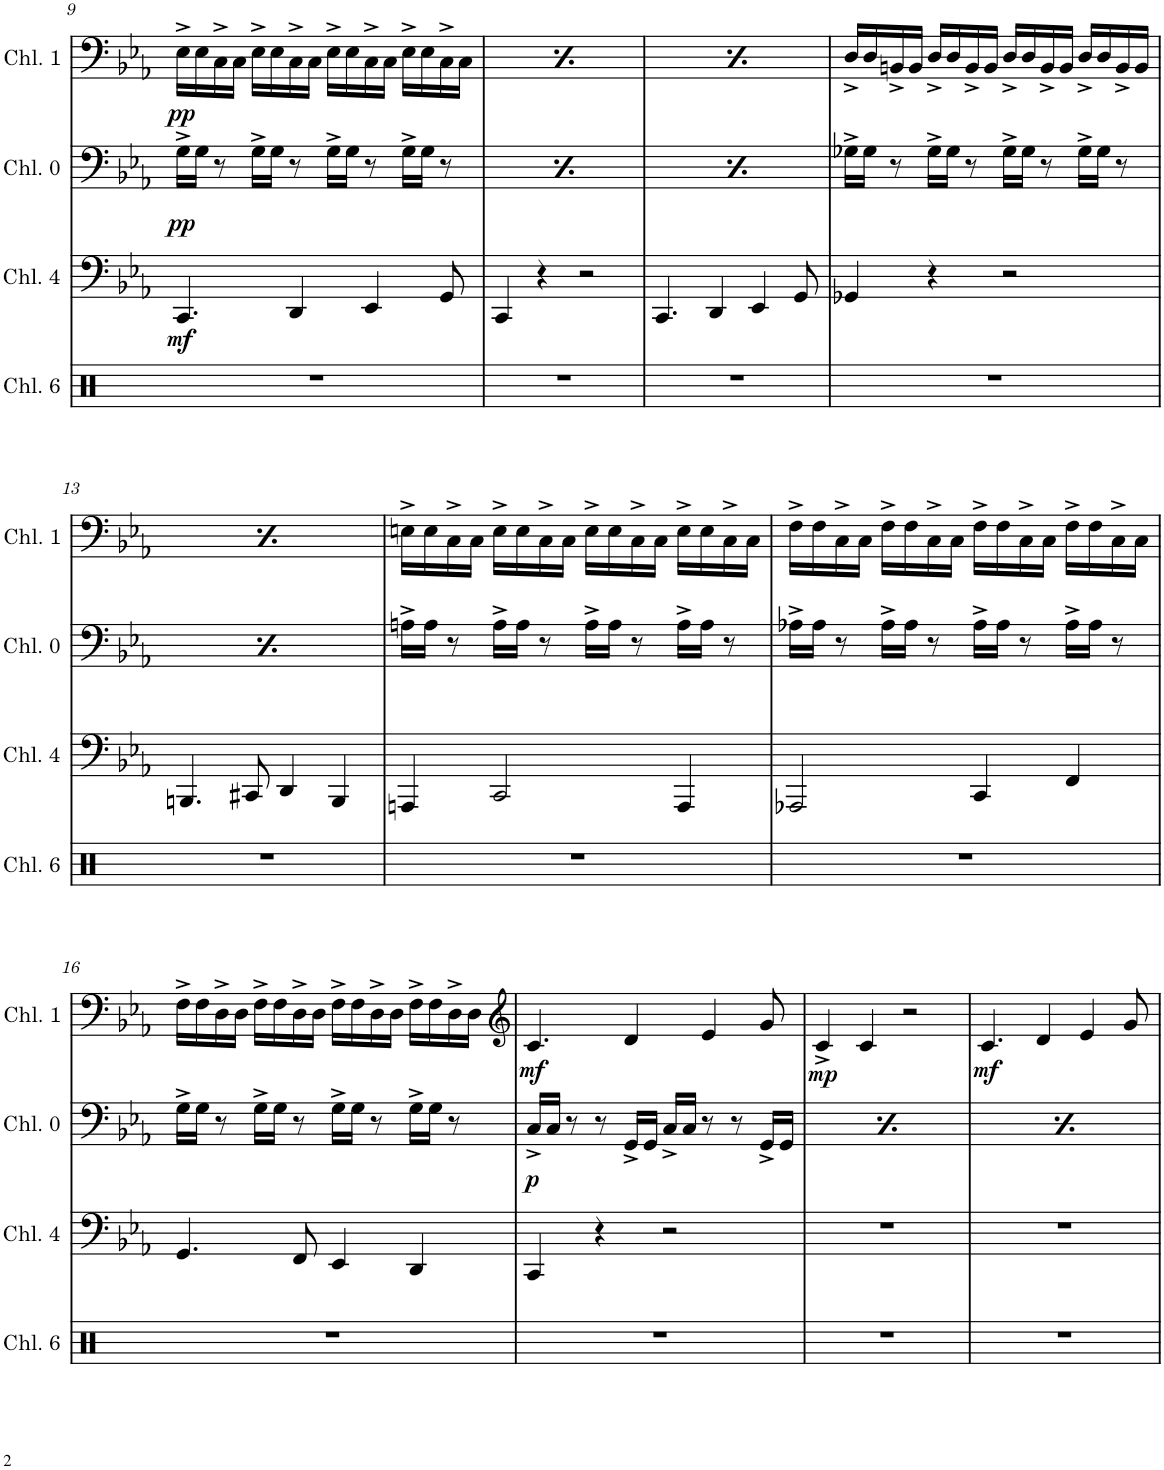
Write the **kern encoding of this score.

**kern	**kern	**dynam	**kern	**dynam	**kern	**dynam
*part4	*part3	*part3	*part2	*part2	*part1	*part1
*staff4	*staff3	*staff3	*staff2	*staff2	*staff1	*staff1
*I"Channel 6	*I"Channel 4	*	*I"Channel 0	*	*I"Channel 1	*
*I'Chl. 6	*I'Chl. 4	*	*I'Chl. 0	*	*I'Chl. 1	*
!!LO:PB:g=z
*clefX	*clefF4	*	*clefG2	*	*clefG^2	*
*k[]	*k[b-e-a-]	*	*k[b-e-a-]	*	*k[b-e-a-]	*
*M4/4	*M4/4	*	*M4/4	*	*M4/4	*
*met(c)	*met(c)	*	*met(c)	*	*met(c)	*
=9	=9	=9	=9	=9	=9	=9
!	!	!LO:DY:b	!	!LO:DY:b	!	!LO:DY:b
1r	4.CC/	mf	16G^\LL	pp	16E-^\LL	pp
.	.	.	16G\JJ	.	16E-\	.
.	.	.	8r	.	16C^\	.
.	.	.	.	.	16C\JJ	.
.	.	.	16G^\LL	.	16E-^\LL	.
.	.	.	16G\JJ	.	16E-\	.
.	4DD/	.	8r	.	16C^\	.
.	.	.	.	.	16C\JJ	.
.	.	.	16G^\LL	.	16E-^\LL	.
.	.	.	16G\JJ	.	16E-\	.
.	4EE-/	.	8r	.	16C^\	.
.	.	.	.	.	16C\JJ	.
.	.	.	16G^\LL	.	16E-^\LL	.
.	.	.	16G\JJ	.	16E-\	.
.	8GG/	.	8r	.	16C^\	.
.	.	.	.	.	16C\JJ	.
=10	=10	=10	=10	=10	=10	=10
!	!	!	!	!LO:DY:b	!	!LO:DY:b
1r	4CC/	.	16G^\LL	pp	16E-^\LL	pp
.	.	.	16G\JJ	.	16E-\	.
.	.	.	8r	.	16C^\	.
.	.	.	.	.	16C\JJ	.
.	4r	.	16G^\LL	.	16E-^\LL	.
.	.	.	16G\JJ	.	16E-\	.
.	.	.	8r	.	16C^\	.
.	.	.	.	.	16C\JJ	.
.	2r	.	16G^\LL	.	16E-^\LL	.
.	.	.	16G\JJ	.	16E-\	.
.	.	.	8r	.	16C^\	.
.	.	.	.	.	16C\JJ	.
.	.	.	16G^\LL	.	16E-^\LL	.
.	.	.	16G\JJ	.	16E-\	.
.	.	.	8r	.	16C^\	.
.	.	.	.	.	16C\JJ	.
=11	=11	=11	=11	=11	=11	=11
!	!	!	!	!LO:DY:b	!	!LO:DY:b
1r	4.CC/	.	16G^\LL	pp	16E-^\LL	pp
.	.	.	16G\JJ	.	16E-\	.
.	.	.	8r	.	16C^\	.
.	.	.	.	.	16C\JJ	.
.	.	.	16G^\LL	.	16E-^\LL	.
.	.	.	16G\JJ	.	16E-\	.
.	4DD/	.	8r	.	16C^\	.
.	.	.	.	.	16C\JJ	.
.	.	.	16G^\LL	.	16E-^\LL	.
.	.	.	16G\JJ	.	16E-\	.
.	4EE-/	.	8r	.	16C^\	.
.	.	.	.	.	16C\JJ	.
.	.	.	16G^\LL	.	16E-^\LL	.
.	.	.	16G\JJ	.	16E-\	.
.	8GG/	.	8r	.	16C^\	.
.	.	.	.	.	16C\JJ	.
=12	=12	=12	=12	=12	=12	=12
1r	4GG-X/	.	16G-X^\LL	.	16D^/LL	.
.	.	.	16G-\JJ	.	16D/	.
.	.	.	8r	.	16BBn^/	.
.	.	.	.	.	16BB/JJ	.
.	4r	.	16G-^\LL	.	16D^/LL	.
.	.	.	16G-\JJ	.	16D/	.
.	.	.	8r	.	16BB^/	.
.	.	.	.	.	16BB/JJ	.
.	2r	.	16G-^\LL	.	16D^/LL	.
.	.	.	16G-\JJ	.	16D/	.
.	.	.	8r	.	16BB^/	.
.	.	.	.	.	16BB/JJ	.
.	.	.	16G-^\LL	.	16D^/LL	.
.	.	.	16G-\JJ	.	16D/	.
.	.	.	8r	.	16BB^/	.
.	.	.	.	.	16BB/JJ	.
!!LO:LB:g=z
=13	=13	=13	=13	=13	=13	=13
1r	4.BBBn/	.	16G-X^\LL	.	16D^/LL	.
.	.	.	16G-\JJ	.	16D/	.
.	.	.	8r	.	16BBn^/	.
.	.	.	.	.	16BB/JJ	.
.	.	.	16G-^\LL	.	16D^/LL	.
.	.	.	16G-\JJ	.	16D/	.
.	8CC#X/	.	8r	.	16BB^/	.
.	.	.	.	.	16BB/JJ	.
.	4DD/	.	16G-^\LL	.	16D^/LL	.
.	.	.	16G-\JJ	.	16D/	.
.	.	.	8r	.	16BB^/	.
.	.	.	.	.	16BB/JJ	.
.	4BBB/	.	16G-^\LL	.	16D^/LL	.
.	.	.	16G-\JJ	.	16D/	.
.	.	.	8r	.	16BB^/	.
.	.	.	.	.	16BB/JJ	.
=14	=14	=14	=14	=14	=14	=14
1r	4AAAn/	.	16An^\LL	.	16En^\LL	.
.	.	.	16A\JJ	.	16E\	.
.	.	.	8r	.	16C^\	.
.	.	.	.	.	16C\JJ	.
.	2CC/	.	16A^\LL	.	16E^\LL	.
.	.	.	16A\JJ	.	16E\	.
.	.	.	8r	.	16C^\	.
.	.	.	.	.	16C\JJ	.
.	.	.	16A^\LL	.	16E^\LL	.
.	.	.	16A\JJ	.	16E\	.
.	.	.	8r	.	16C^\	.
.	.	.	.	.	16C\JJ	.
.	4AAA/	.	16A^\LL	.	16E^\LL	.
.	.	.	16A\JJ	.	16E\	.
.	.	.	8r	.	16C^\	.
.	.	.	.	.	16C\JJ	.
=15	=15	=15	=15	=15	=15	=15
1r	2AAA-X/	.	16A-X^\LL	.	16F^\LL	.
.	.	.	16A-\JJ	.	16F\	.
.	.	.	8r	.	16C^\	.
.	.	.	.	.	16C\JJ	.
.	.	.	16A-^\LL	.	16F^\LL	.
.	.	.	16A-\JJ	.	16F\	.
.	.	.	8r	.	16C^\	.
.	.	.	.	.	16C\JJ	.
.	4CC/	.	16A-^\LL	.	16F^\LL	.
.	.	.	16A-\JJ	.	16F\	.
.	.	.	8r	.	16C^\	.
.	.	.	.	.	16C\JJ	.
.	4FF/	.	16A-^\LL	.	16F^\LL	.
.	.	.	16A-\JJ	.	16F\	.
.	.	.	8r	.	16C^\	.
.	.	.	.	.	16C\JJ	.
!!LO:LB:g=z
=16	=16	=16	=16	=16	=16	=16
1r	4.GG/	.	16G^\LL	.	16F^\LL	.
.	.	.	16G\JJ	.	16F\	.
.	.	.	8r	.	16D^\	.
.	.	.	.	.	16D\JJ	.
.	.	.	16G^\LL	.	16F^\LL	.
.	.	.	16G\JJ	.	16F\	.
.	8FF/	.	8r	.	16D^\	.
.	.	.	.	.	16D\JJ	.
.	4EE-/	.	16G^\LL	.	16F^\LL	.
.	.	.	16G\JJ	.	16F\	.
.	.	.	8r	.	16D^\	.
.	.	.	.	.	16D\JJ	.
.	4DD/	.	16G^\LL	.	16F^\LL	.
.	.	.	16G\JJ	.	16F\	.
.	.	.	8r	.	16D^\	.
.	.	.	.	.	16D\JJ	.
=17	=17	=17	=17	=17	=17	=17
*	*	*	*	*	*clefG2	*
!	!	!	!	!LO:DY:b	!	!LO:DY:b
1r	4CC/	.	16C^/LL	p	4.c/	mf
.	.	.	16C/JJ	.	.	.
.	.	.	8r	.	.	.
.	4r	.	8r	.	.	.
.	.	.	16GG^/LL	.	4d/	.
.	.	.	16GG/JJ	.	.	.
.	2r	.	16C^/LL	.	.	.
.	.	.	16C/JJ	.	.	.
.	.	.	8r	.	4e-/	.
.	.	.	8r	.	.	.
.	.	.	16GG^/LL	.	8g/	.
.	.	.	16GG/JJ	.	.	.
=18	=18	=18	=18	=18	=18	=18
!	!	!	!	!LO:DY:b	!	!LO:DY:b
1r	1r	.	16C^/LL	p	4c^/	mp
.	.	.	16C/JJ	.	.	.
.	.	.	8r	.	.	.
.	.	.	8r	.	4c/	.
.	.	.	16GG^/LL	.	.	.
.	.	.	16GG/JJ	.	.	.
.	.	.	16C^/LL	.	2r	.
.	.	.	16C/JJ	.	.	.
.	.	.	8r	.	.	.
.	.	.	8r	.	.	.
.	.	.	16GG^/LL	.	.	.
.	.	.	16GG/JJ	.	.	.
=19	=19	=19	=19	=19	=19	=19
!	!	!	!	!LO:DY:b	!	!LO:DY:b
1r	1r	.	16C^/LL	p	4.c/	mf
.	.	.	16C/JJ	.	.	.
.	.	.	8r	.	.	.
.	.	.	8r	.	.	.
.	.	.	16GG^/LL	.	4d/	.
.	.	.	16GG/JJ	.	.	.
.	.	.	16C^/LL	.	.	.
.	.	.	16C/JJ	.	.	.
.	.	.	8r	.	4e-/	.
.	.	.	8r	.	.	.
.	.	.	16GG^/LL	.	8g/	.
.	.	.	16GG/JJ	.	.	.
=	=	=	=	=	=	=
*-	*-	*-	*-	*-	*-	*-
